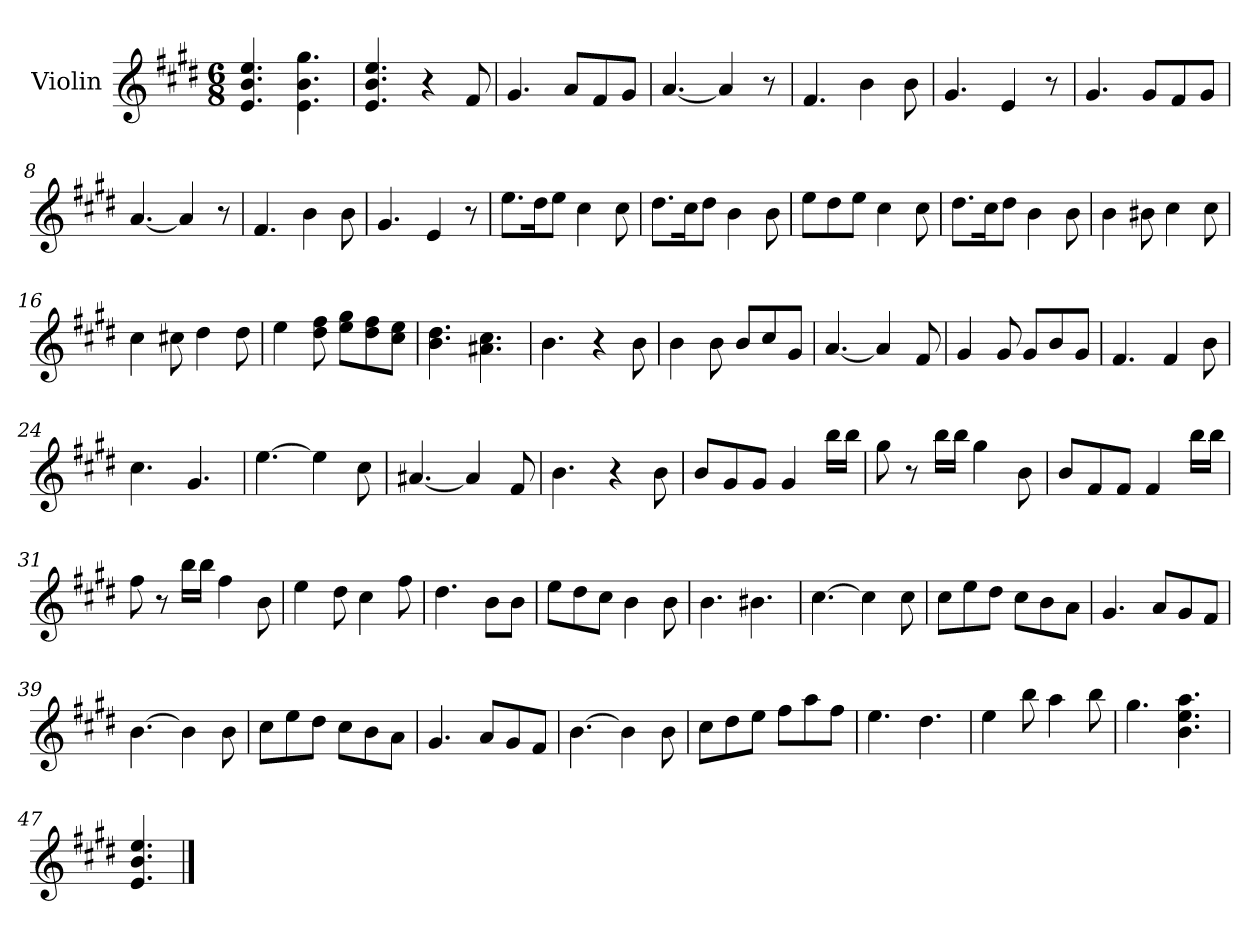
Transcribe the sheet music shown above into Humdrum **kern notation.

**kern
*part1
*staff1
*I"Violin
*I'Vln.
*clefG2
*k[f#c#g#d#]
*M6/8
=1
4.e/ 4.b/ 4.ee/
4.e\ 4.b\ 4.gg#\
=2
4.e/ 4.b/ 4.ee/
4r
8f#/
=3
4.g#/
8a/L
8f#/
8g#/J
=4
[4.a/
4a/]
8r
=5
4.f#/
4b\
8b\
=6
4.g#/
4e/
8r
=7
4.g#/
8g#/L
8f#/
8g#/J
!!LO:LB:g=z
=8
[4.a/
4a/]
8r
=9
4.f#/
4b\
8b\
=10
4.g#/
4e/
8r
=11
8.ee\L
16dd#\k
8ee\J
4cc#\
8cc#\
=12
8.dd#\L
16cc#\k
8dd#\J
4b\
8b\
=13
8ee\L
8dd#\
8ee\J
4cc#\
8cc#\
!!LO:LB:g=z
=14
8.dd#\L
16cc#\k
8dd#\J
4b\
8b\
=15
4b\
8b#X\
4cc#\
8cc#\
=16
4cc#\
8cc#X\
4dd#\
8dd#\
=17
4ee\
8dd#\ 8ff#\
8ee\ 8gg#\L
8dd#\ 8ff#\
8cc#\ 8ee\J
=18
4.b\ 4.dd#\
4.a#X\ 4.cc#\
=19
4.b\
4r
8b\
!!LO:LB:g=z
=20
4b\
8b\
8b/L
8cc#/
8g#/J
=21
[4.a/
4a/]
8f#/
=22
4g#/
8g#/
8g#/L
8b/
8g#/J
=23
4.f#/
4f#/
8b\
=24
4.cc#\
4.g#/
=25
[4.ee\
4ee\]
8cc#\
=26
[4.a#X/
4a#/]
8f#/
!!LO:LB:g=z
=27
4.b\
4r
8b\
=28
8b/L
8g#/
8g#/J
4g#/
16bb\LL
16bb\JJ
=29
8gg#\
8r
16bb\LL
16bb\JJ
4gg#\
8b\
=30
8b/L
8f#/
8f#/J
4f#/
16bb\LL
16bb\JJ
=31
8ff#\
8r
16bb\LL
16bb\JJ
4ff#\
8b\
!!LO:LB:g=z
=32
4ee\
8dd#\
4cc#\
8ff#\
=33
4.dd#\
8b\L
8b\J
=34
8ee\L
8dd#\
8cc#\J
4b\
8b\
=35
4.b\
4.b#X\
=36
[4.cc#\
4cc#\]
8cc#\
=37
8cc#\L
8ee\
8dd#\J
8cc#\L
8b\
8a\J
=38
4.g#/
8a/L
8g#/
8f#/J
!!LO:LB:g=z
=39
[4.b\
4b\]
8b\
=40
8cc#\L
8ee\
8dd#\J
8cc#\L
8b\
8a\J
=41
4.g#/
8a/L
8g#/
8f#/J
=42
[4.b\
4b\]
8b\
=43
8cc#\L
8dd#\
8ee\J
8ff#\L
8aa\
8ff#\J
=44
4.ee\
4.dd#\
=45
4ee\
8bb\
4aa\
8bb\
!!LO:LB:g=z
=46
4.gg#\
4.b\ 4.ee\ 4.aa\
=47
4.e/ 4.b/ 4.ee/
==
*-
